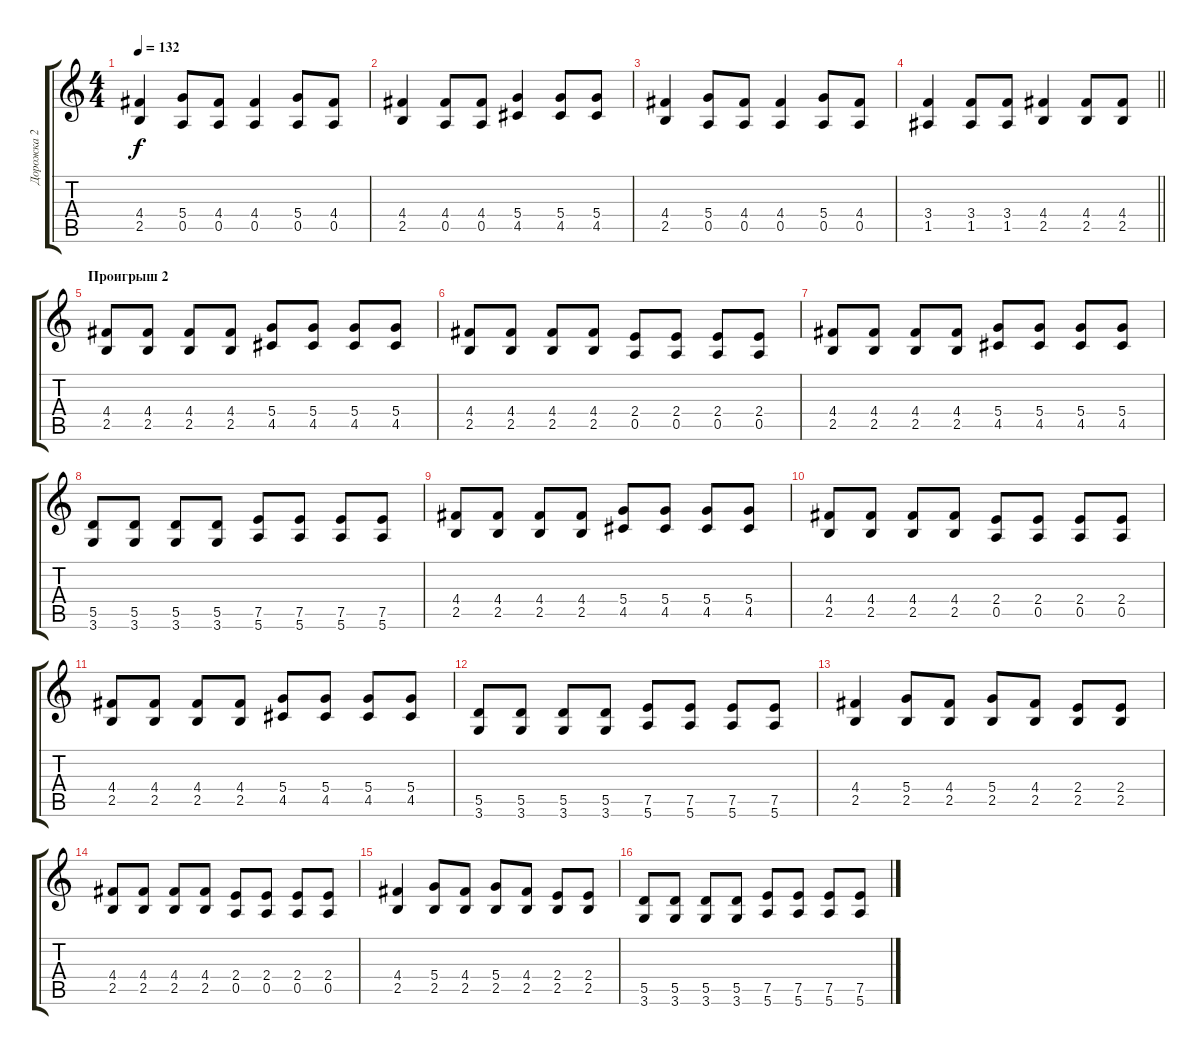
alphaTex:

\track ("Дорожка 2" "Дорожка 2") {instrument distortionguitar}
\staff {score tabs}
\tuning (E4 B3 G3 D3 A2 E2) {hide}
\ts (4 4)
\tempo 132
\clef g2
\ks c
(4.4 2.5).4{dy f} (5.4 0.5).8 (4.4 0.5).8 (4.4 0.5).4 (5.4 0.5).8 (4.4 0.5).8 |
(4.4 2.5).4 (4.4 0.5).8 (4.4 0.5).8 (5.4 4.5).4 (5.4 4.5).8 (5.4 4.5).8 |
(4.4 2.5).4 (5.4 0.5).8 (4.4 0.5).8 (4.4 0.5).4 (5.4 0.5).8 (4.4 0.5).8 |
\barLineRight lightlight
(3.4 1.5).4 (3.4 1.5).8 (3.4 1.5).8 (4.4 2.5).4 (4.4 2.5).8 (4.4 2.5).8 |
\section ("" "Проигрыш 2")
(4.4 2.5).8 (4.4 2.5).8 (4.4 2.5).8 (4.4 2.5).8 (5.4 4.5).8 (5.4 4.5).8 (5.4 4.5).8 (5.4 4.5).8 |
(4.4 2.5).8 (4.4 2.5).8 (4.4 2.5).8 (4.4 2.5).8 (2.4 0.5).8 (2.4 0.5).8 (2.4 0.5).8 (2.4 0.5).8 |
(4.4 2.5).8 (4.4 2.5).8 (4.4 2.5).8 (4.4 2.5).8 (5.4 4.5).8 (5.4 4.5).8 (5.4 4.5).8 (5.4 4.5).8 |
(5.5 3.6).8 (5.5 3.6).8 (5.5 3.6).8 (5.5 3.6).8 (7.5 5.6).8 (7.5 5.6).8 (7.5 5.6).8 (7.5 5.6).8 |
(4.4 2.5).8 (4.4 2.5).8 (4.4 2.5).8 (4.4 2.5).8 (5.4 4.5).8 (5.4 4.5).8 (5.4 4.5).8 (5.4 4.5).8 |
(4.4 2.5).8 (4.4 2.5).8 (4.4 2.5).8 (4.4 2.5).8 (2.4 0.5).8 (2.4 0.5).8 (2.4 0.5).8 (2.4 0.5).8 |
(4.4 2.5).8 (4.4 2.5).8 (4.4 2.5).8 (4.4 2.5).8 (5.4 4.5).8 (5.4 4.5).8 (5.4 4.5).8 (5.4 4.5).8 |
(5.5 3.6).8 (5.5 3.6).8 (5.5 3.6).8 (5.5 3.6).8 (7.5 5.6).8 (7.5 5.6).8 (7.5 5.6).8 (7.5 5.6).8 |
(4.4 2.5).4 (5.4 2.5).8 (4.4 2.5).8 (5.4 2.5).8 (4.4 2.5).8 (2.4 2.5).8 (2.4 2.5).8 |
(4.4 2.5).8 (4.4 2.5).8 (4.4 2.5).8 (4.4 2.5).8 (2.4 0.5).8 (2.4 0.5).8 (2.4 0.5).8 (2.4 0.5).8 |
(4.4 2.5).4 (5.4 2.5).8 (4.4 2.5).8 (5.4 2.5).8 (4.4 2.5).8 (2.4 2.5).8 (2.4 2.5).8 |
(5.5 3.6).8 (5.5 3.6).8 (5.5 3.6).8 (5.5 3.6).8 (7.5 5.6).8 (7.5 5.6).8 (7.5 5.6).8 (7.5 5.6).8
